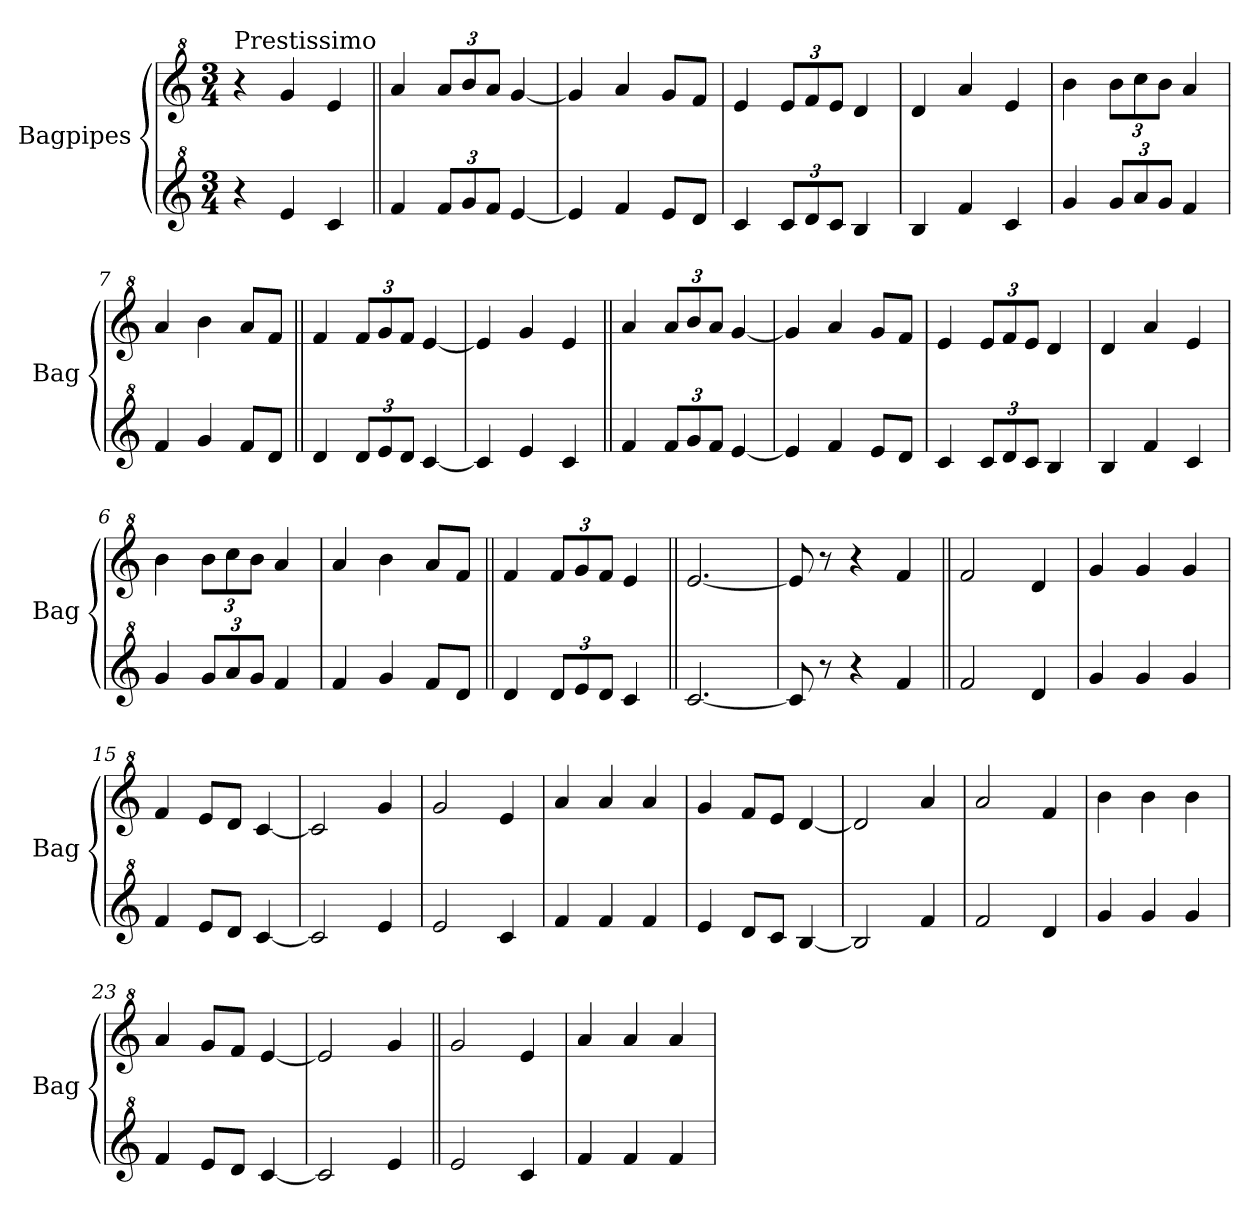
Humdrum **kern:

**kern	**kern
*part2	*part1
*staff2	*staff1
*I"Bagpipes	*I"Bagpipes
*I'Bag	*I'Bag
*clefG^2	*clefG^2
*k[]	*k[]
*C:	*C:
*M3/4	*M3/4
=1	=1
!	!LO:TX:a:t=Prestissimo
4r	4r
4ee/	4gg/
4cc/	4ee/
=2||	=2||
4ff/	4aa/
*Xbrackettup	*Xbrackettup
12ff/L	12aa/L
12gg/	12bb/
12ff/J	12aa/J
[4ee/	[4gg/
=3	=3
4ee/]	4gg/]
4ff/	4aa/
8ee/L	8gg/L
8dd/J	8ff/J
=4	=4
4cc/	4ee/
12cc/L	12ee/L
12dd/	12ff/
12cc/J	12ee/J
4b/	4dd/
=5	=5
4b/	4dd/
4ff/	4aa/
4cc/	4ee/
=6	=6
4gg/	4bb\
12gg/L	12bb\L
12aa/	12ccc\
12gg/J	12bb\J
4ff/	4aa/
=7	=7
4ff/	4aa/
4gg/	4bb\
8ff/L	8aa/L
8dd/J	8ff/J
=8||	=8||
4dd/	4ff/
12dd/L	12ff/L
12ee/	12gg/
12dd/J	12ff/J
[4cc/	[4ee/
=9	=9
4cc/]	4ee/]
4ee/	4gg/
4cc/	4ee/
=2||	=2||
4ff/	4aa/
12ff/L	12aa/L
12gg/	12bb/
12ff/J	12aa/J
[4ee/	[4gg/
=3	=3
4ee/]	4gg/]
4ff/	4aa/
8ee/L	8gg/L
8dd/J	8ff/J
=4	=4
4cc/	4ee/
12cc/L	12ee/L
12dd/	12ff/
12cc/J	12ee/J
4b/	4dd/
=5	=5
4b/	4dd/
4ff/	4aa/
4cc/	4ee/
=6	=6
4gg/	4bb\
12gg/L	12bb\L
12aa/	12ccc\
12gg/J	12bb\J
4ff/	4aa/
=7	=7
4ff/	4aa/
4gg/	4bb\
8ff/L	8aa/L
8dd/J	8ff/J
!!LO:LB:g=z
=10||	=10||
4dd/	4ff/
12dd/L	12ff/L
12ee/	12gg/
12dd/J	12ff/J
4cc/	4ee/
=11||	=11||
[2.cc/	[2.ee/
=12	=12
8cc/]	8ee/]
8r	8r
4r	4r
4ff/	4ff/
=13||	=13||
2ff/	2ff/
4dd/	4dd/
=14	=14
4gg/	4gg/
4gg/	4gg/
4gg/	4gg/
=15	=15
4ff/	4ff/
8ee/L	8ee/L
8dd/J	8dd/J
[4cc/	[4cc/
=16	=16
2cc/]	2cc/]
4ee/	4gg/
=17	=17
2ee/	2gg/
4cc/	4ee/
=18	=18
4ff/	4aa/
4ff/	4aa/
4ff/	4aa/
=19	=19
4ee/	4gg/
8dd/L	8ff/L
8cc/J	8ee/J
[4b/	[4dd/
=20	=20
2b/]	2dd/]
4ff/	4aa/
=21	=21
2ff/	2aa/
4dd/	4ff/
=22	=22
4gg/	4bb\
4gg/	4bb\
4gg/	4bb\
!!LO:LB:g=z
=23	=23
4ff/	4aa/
8ee/L	8gg/L
8dd/J	8ff/J
[4cc/	[4ee/
=24	=24
2cc/]	2ee/]
4ee/	4gg/
=25||	=25||
2ee/	2gg/
4cc/	4ee/
=26	=26
4ff/	4aa/
4ff/	4aa/
4ff/	4aa/
=	=
*-	*-
